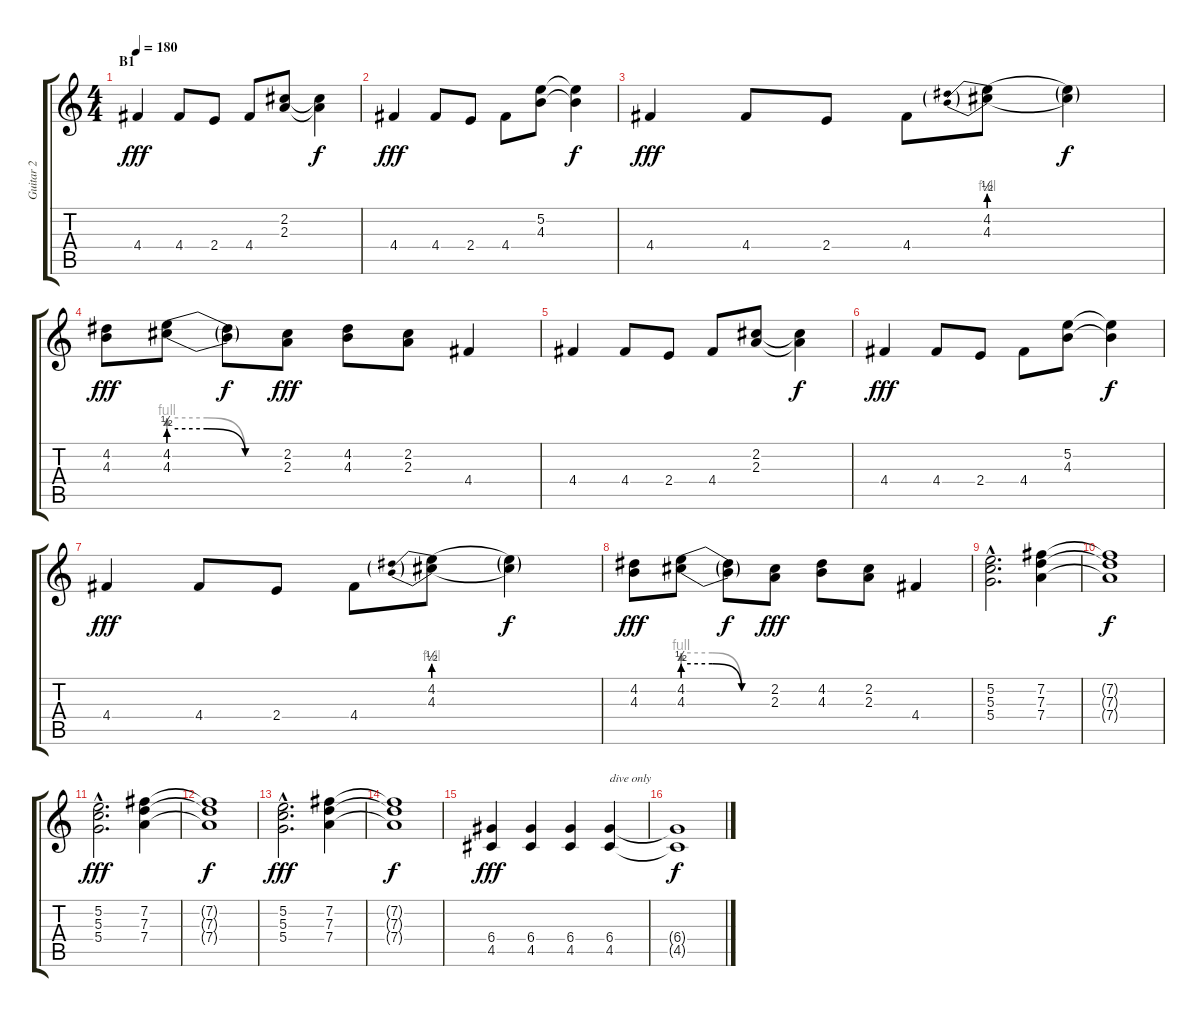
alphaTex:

\track ("Guitar 2" "Guitar 2") {instrument distortionguitar}
\staff {score tabs}
\tuning (E4 B3 G3 D3 A2 E2) {hide}
\ts (4 4)
\section ("" "B1")
\tempo 180
\clef g2
\ks c
4.4.4{dy fff} 4.4.8 2.4.8 4.4.8 (2.2 2.3).8 (2.2{t} 2.3{t}).4{dy f} |
4.4.4{dy fff} 4.4.8 2.4.8 4.4.8 (5.2 4.3).8 (5.2{t} 4.3{t}).4{dy f} |
4.4.4{dy fff} 4.4.8 2.4.8 4.4.8 (4.2{be (prebend 0 2 60 2)} 4.3{be (prebend 0 4 60 4)}).8 (4.2{t} 4.3{t}).4{dy f} |
(4.2 4.3).8{dy fff} (4.2{be (custom 0 2 20 2 40 0 60 0)} 4.3{be (custom 0 4 20 4 40 0 60 0)}).8 (4.2{t} 4.3{t}).8{dy f} (2.2 2.3).8{dy fff} (4.2 4.3).8 (2.2 2.3).8 4.4.4 |
4.4.4 4.4.8 2.4.8 4.4.8 (2.2 2.3).8 (2.2{t} 2.3{t}).4{dy f} |
4.4.4{dy fff} 4.4.8 2.4.8 4.4.8 (5.2 4.3).8 (5.2{t} 4.3{t}).4{dy f} |
4.4.4{dy fff} 4.4.8 2.4.8 4.4.8 (4.2{be (prebend 0 2 60 2)} 4.3{be (prebend 0 4 60 4)}).8 (4.2{t} 4.3{t}).4{dy f} |
(4.2 4.3).8{dy fff} (4.2{be (custom 0 2 20 2 40 0 60 0)} 4.3{be (custom 0 4 20 4 40 0 60 0)}).8 (4.2{t} 4.3{t}).8{dy f} (2.2 2.3).8{dy fff} (4.2 4.3).8 (2.2 2.3).8 4.4.4 |
(5.2{hac} 5.3{hac} 5.4{hac}).2{d} (7.2 7.3 7.4).4 |
(7.2{t} 7.3{t} 7.4{t}).1{dy f} |
(5.2{hac} 5.3{hac} 5.4{hac}).2{d dy fff} (7.2 7.3 7.4).4 |
(7.2{t} 7.3{t} 7.4{t}).1{dy f} |
(5.2{hac} 5.3{hac} 5.4{hac}).2{d dy fff} (7.2 7.3 7.4).4 |
(7.2{t} 7.3{t} 7.4{t}).1{dy f} |
(6.4 4.5).4{dy fff} (6.4 4.5).4 (6.4 4.5).4 (6.4 4.5).4{txt "dive only"} |
(6.4{t} 4.5{t}).1{dy f}
